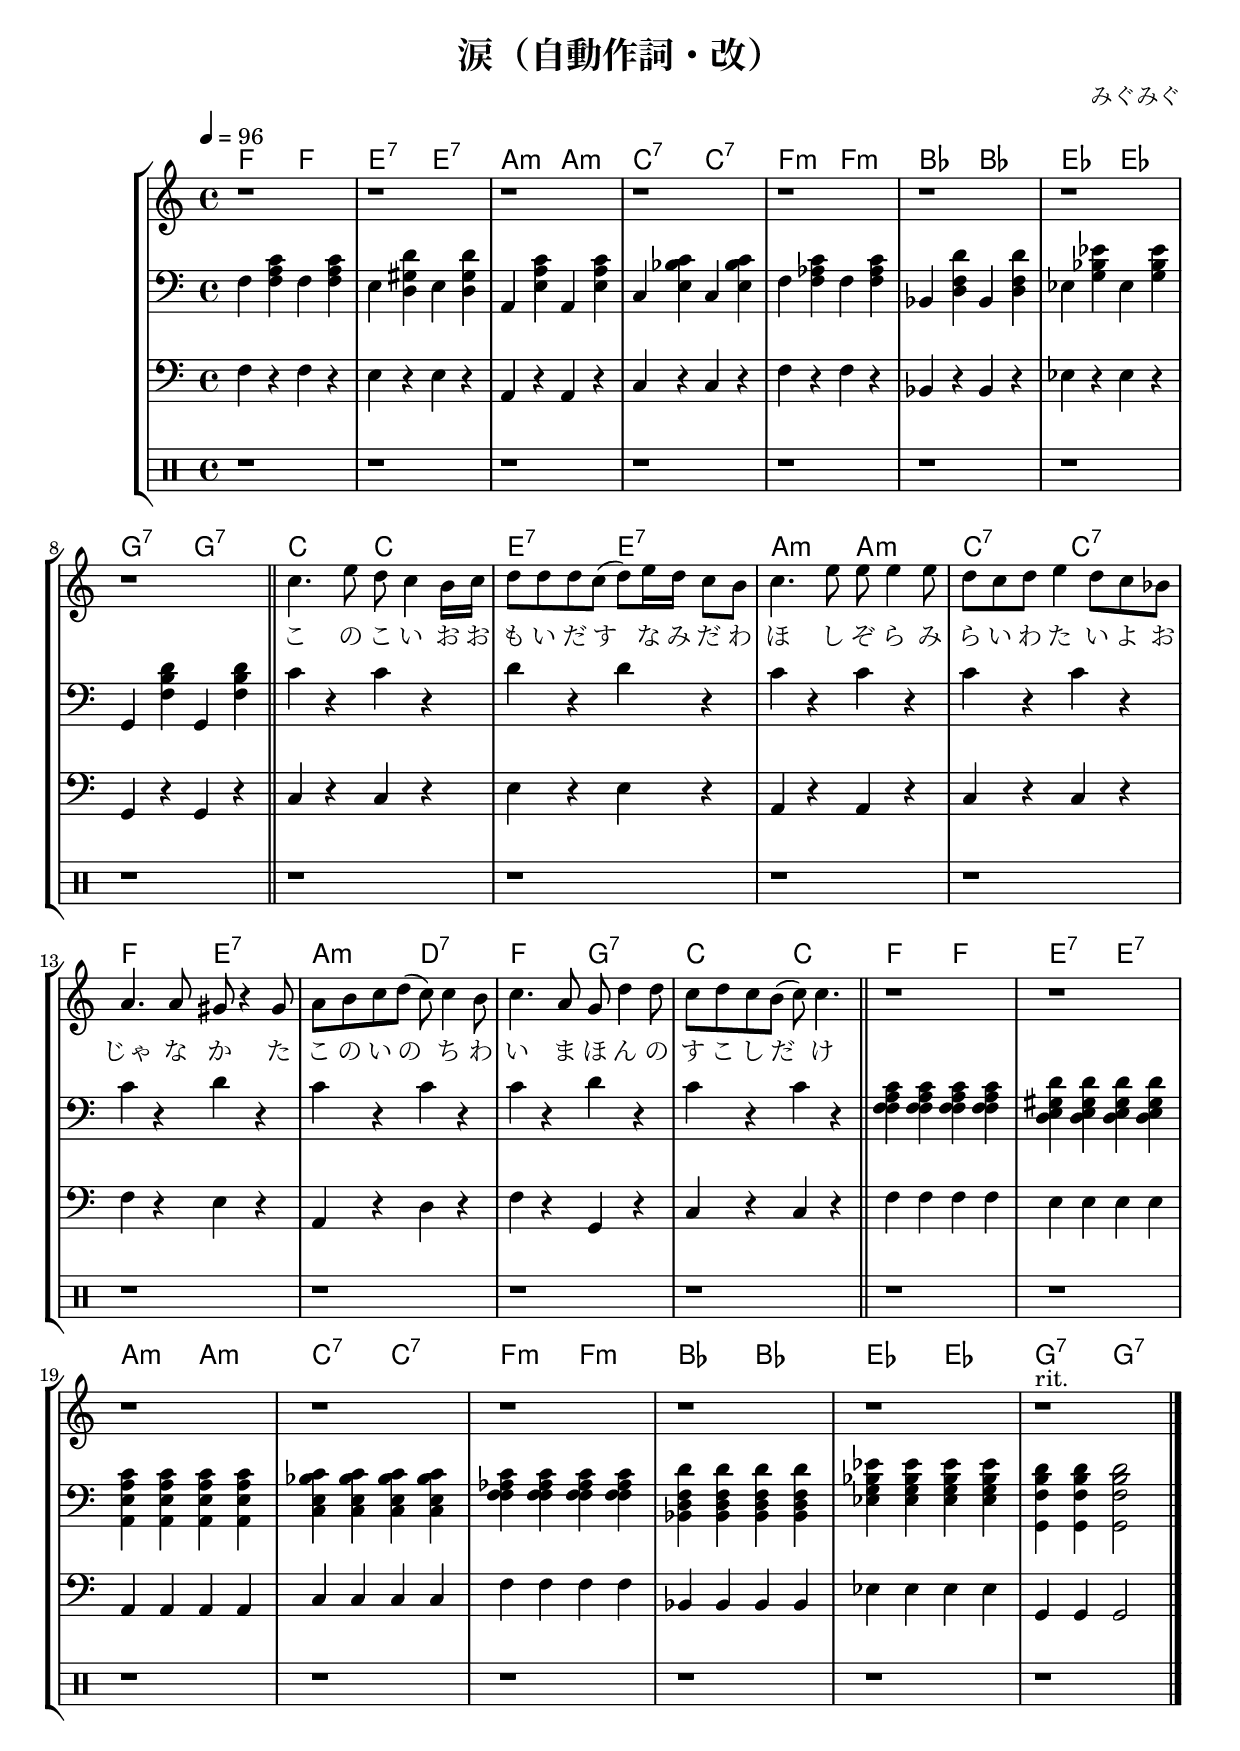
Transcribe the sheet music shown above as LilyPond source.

\version "2.12.1"

\header {
	title = \markup {涙（自動作詞・改）}
	composer = \markup \center-column {みぐみぐ}
}

harmony = \chordmode {
	f2 f e:7 e:7 a:m a:m c:7 c:7 f:m f:m bes bes es es g:7 g:7 

	c c e:7 e:7 a:m a:m c:7 c:7 f e:7 a:m d:7 f g:7 c c 

	f f e:7 e:7 a:m a:m c:7 c:7 f:m f:m bes bes es es g:7 g:7 
}

melody = {
	\key c \major
	\tempo 4 = 96
	r1 | r1 | r1 | r1 | r1 | r1 | r1 | r1   
	\set Staff.midiInstrument = #"mmi0.38"
	 c''4.  e''8  d''8  c''4  b'16  c''16 
	d''8  d''8  d''8  c''8  (d''8)  e''16  d''16  c''8  b'8 
	c''4.  e''8  e''8  e''4  e''8 
	d''8  c''8  d''8  e''4  d''8  c''8  bes'8 
	a'4.  a'8  gis'8  r4  gis'8 
	a'8  b'8  c''8  d''8  (c''8)  c''4  b'8 
	c''4.  a'8  g'8  d''4  d''8 
	c''8  d''8  c''8  b'8  (c''8)  c''4.
	r1 | r1 | r1 | r1 | r1 | r1 | r1 | r1^"rit." \bar "|."
}

words = \lyricmode {
	
	こ  の  こ  い  お  お  も  い  だ  す  な  み  だ  わ  ほ  し  ぞ  ら  み  ら  い  わ  た  い  よ  お  じゃ  な  か  た  こ  の  い  の  ち  わ  い  ま  ほ  ん  の  す  こ  し  だ  け  
	
}

tempochange = {
	\tempo 4 = 96
	r1 | r1 | r1 | r1 | r1 | r1 | r1 | r1 \bar "||"
	\tempo 4 = 96
	r1 | r1 | r1 | r1 | r1 | r1 | r1 | r1 \bar "||"
	\tempo 4 = 96
	r1 | r1 | r1 | r1 | r1 | r1 | r1 | \tempo 4 = 72 r2 \tempo 4 = 64 r2 \bar "|."
}

mainacc = {
	\clef bass
	\set Staff.midiInstrument = #"Honky-tonk"
	\key c \major
	\tempo 4 = 96
	f4 <f a c'>4
	f4 <f a c'>4
	e4 <d gis d'>4
	e4 <d gis d'>4
	a,4 <e a c'>4
	a,4 <e a c'>4
	c4 <e bes c'>4
	c4 <e bes c'>4
	f4 <f as c'>4
	f4 <f as c'>4
	bes,4 <d f d'>4
	bes,4 <d f d'>4
	es4 <g bes es'>4
	es4 <g bes es'>4
	g,4 <f b d'>4
	g,4 <f b d'>4
	\bar "||"

	\set Staff.midiInstrument = #"Acoustic Guitar (steel)"
	c'4 r4
	c'4 r4
	d'4 r4
	d'4 r4
	c'4 r4
	c'4 r4
	c'4 r4
	c'4 r4
	c'4 r4
	d'4 r4
	c'4 r4
	c'4 r4
	c'4 r4
	d'4 r4
	c'4 r4
	c'4 r4
	\bar "||"

	\set Staff.midiInstrument = #"Honky-tonk"
	<f f a c'>4 <f f a c'>4
	<f f a c'>4 <f f a c'>4
	<e d gis d'>4 <e d gis d'>4
	<e d gis d'>4 <e d gis d'>4
	<a, e a c'>4 <a, e a c'>4
	<a, e a c'>4 <a, e a c'>4
	<c e bes c'>4 <c e bes c'>4
	<c e bes c'>4 <c e bes c'>4
	<f f as c'>4 <f f as c'>4
	<f f as c'>4 <f f as c'>4
	<bes, d f d'>4 <bes, d f d'>4
	<bes, d f d'>4 <bes, d f d'>4
	<es g bes es'>4 <es g bes es'>4
	<es g bes es'>4 <es g bes es'>4
	<g, f b d'>4 <g, f b d'>4
	<g, f b d'>2
	\bar "|."
}

subacc = {
	\clef bass
	\set Staff.midiInstrument = #"Lead 6 (voice)"
	\key c \major
	\tempo 4 = 96
	f4 r4
	f4 r4
	e4 r4
	e4 r4
	a,4 r4
	a,4 r4
	c4 r4
	c4 r4
	f4 r4
	f4 r4
	bes,4 r4
	bes,4 r4
	es4 r4
	es4 r4
	g,4 r4
	g,4 r4
	\bar "||"

	\set Staff.midiInstrument = #"Shakuhachi"
	c4 r4
	c4 r4
	e4 r4
	e4 r4
	a,4 r4
	a,4 r4
	c4 r4
	c4 r4
	f4 r4
	e4 r4
	a,4 r4
	d4 r4
	f4 r4
	g,4 r4
	c4 r4
	c4 r4
	\bar "||"

	\set Staff.midiInstrument = #"Lead 6 (voice)"
	f4 f4
	f4 f4
	e4 e4
	e4 e4
	a,4 a,4
	a,4 a,4
	c4 c4
	c4 c4
	f4 f4
	f4 f4
	bes,4 bes,4
	bes,4 bes,4
	es4 es4
	es4 es4
	g,4 g,4
	g,2
	\bar "|."
}

percA = {
	\drummode {
	r1 |r1 |r1 |r1 |r1 |r1 |r1 |r1 \bar "||"
	r1 |r1 |r1 |r1 |r1 |r1 |r1 |r1 \bar "||"
	r1 |r1 |r1 |r1 |r1 |r1 |r1 |r1 \bar "|."
	}
}

percB = {
	\drummode {
	r1 |r1 |r1 |r1 |r1 |r1 |r1 |r1 \bar "||"
	r1 |r1 |r1 |r1 |r1 |r1 |r1 |r1 \bar "||"
	r1 |r1 |r1 |r1 |r1 |r1 |r1 |r1 \bar "|."
	}
}

percC = {
	\drummode {
	r1 |r1 |r1 |r1 |r1 |r1 |r1 |r1 \bar "||"
	r1 |r1 |r1 |r1 |r1 |r1 |r1 |r1 \bar "||"
	r1 |r1 |r1 |r1 |r1 |r1 |r1 |r1 \bar "|."
	}
}

percD = {
	\drummode {
	r1 |r1 |r1 |r1 |r1 |r1 |r1 |r1 \bar "||"
	r1 |r1 |r1 |r1 |r1 |r1 |r1 |r1 \bar "||"
	r1 |r1 |r1 |r1 |r1 |r1 |r1 |r1 \bar "|."
	}
}

percE = {
	\drummode {
	r1 |r1 |r1 |r1 |r1 |r1 |r1 |r1 \bar "||"
	r1 |r1 |r1 |r1 |r1 |r1 |r1 |r1 \bar "||"
	r1 |r1 |r1 |r1 |r1 |r1 |r1 |r1 \bar "|."
	}
}

\score {
	<<
		\new StaffGroup <<
			\new ChordNames {\harmony}
			\new Voice = "melody" {\melody}
			\new Lyrics \lyricsto "melody" \words
			\new Staff = "mainacc" {\mainacc}
			\new Staff = "subacc" {\subacc}
			\new DrumStaff <<
				\new DrumVoice {\percA}
				\new DrumVoice {\percB}
				\new DrumVoice {\percC}
				\new DrumVoice {\percD}
				\new DrumVoice {\percE}
			>>
		>>
	>>
	\layout { }
}
